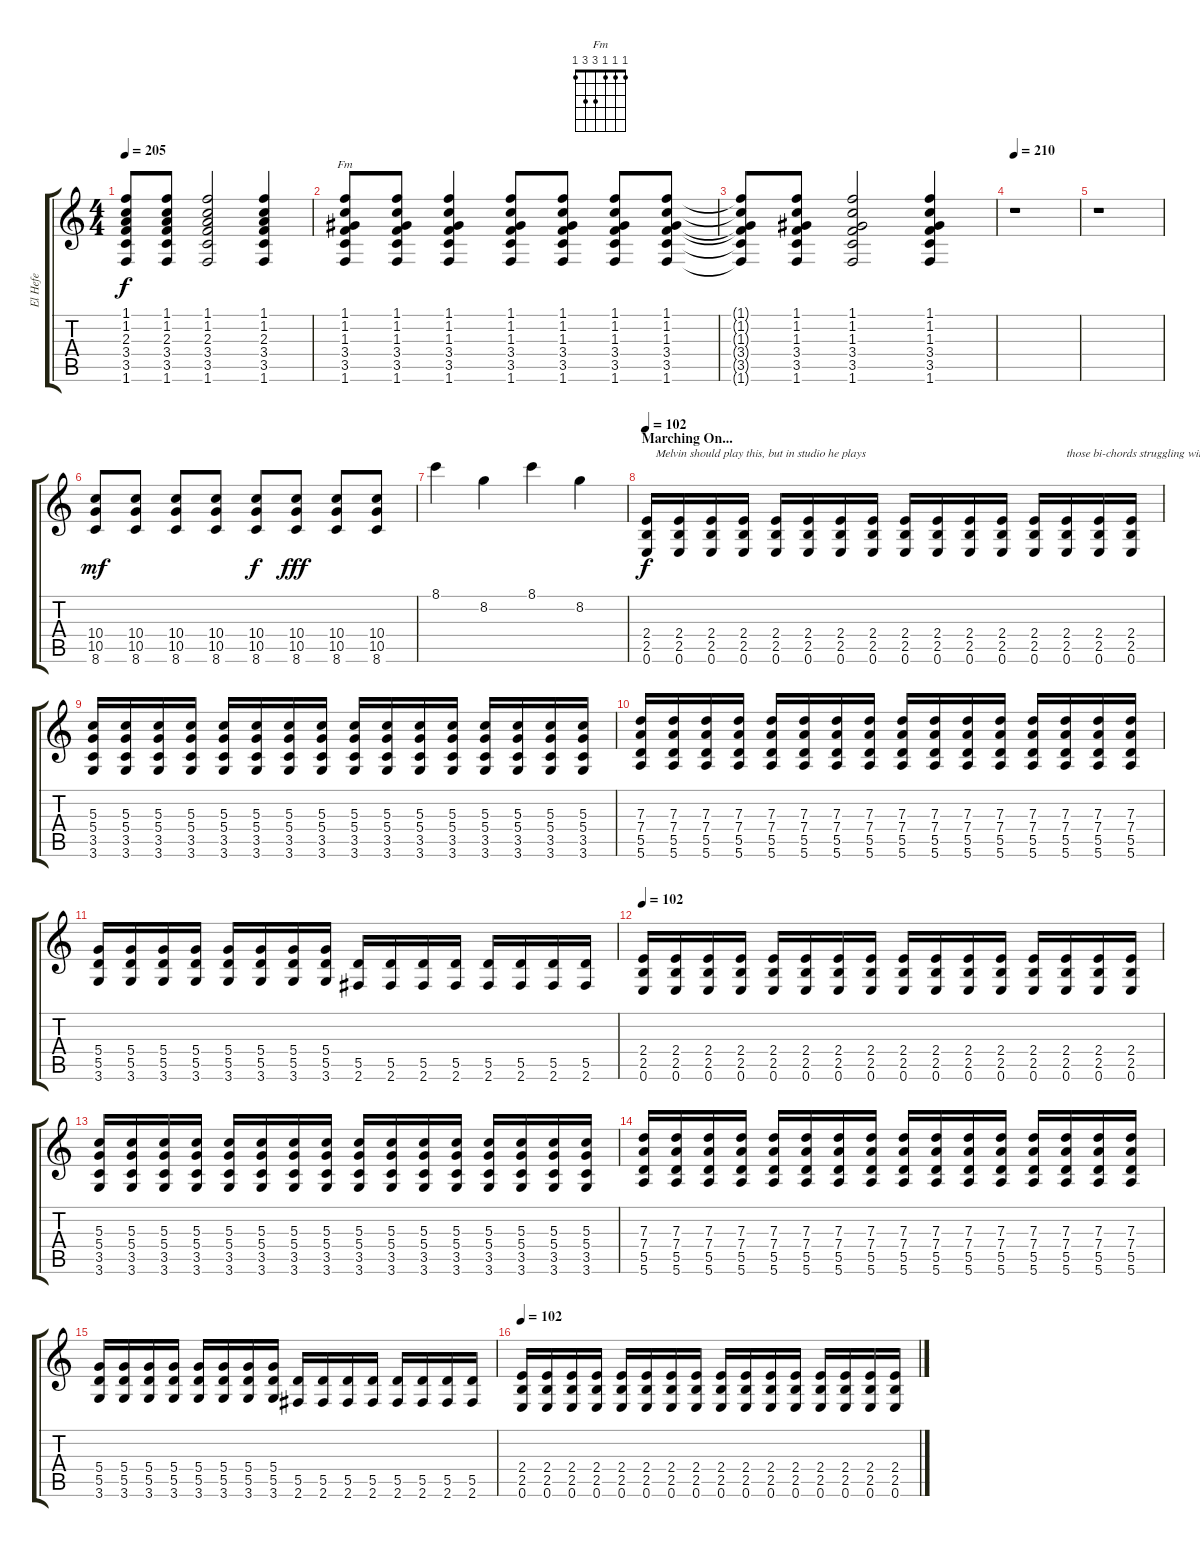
\track ("El Hefe" "El Hefe") {instrument overdrivenguitar}
\staff {score tabs}
\tuning (E4 B3 G3 D3 A2 E2) {hide}
\chord ("Fm" 1 1 1 3 3 1)
\ts (4 4)
\tempo 205
\clef g2
\ks c
(1.1{t} 1.2{t} 2.3{t} 3.4{t} 3.5{t} 1.6{t}).8{dy f} (1.1 1.2 2.3 3.4 3.5 1.6).8 (1.1 1.2 2.3 3.4 3.5 1.6).2 (1.1 1.2 2.3 3.4 3.5 1.6).4 |
(1.1 1.2 1.3 3.4 3.5 1.6).8{ch "Fm"} (1.1 1.2 1.3 3.4 3.5 1.6).8 (1.1 1.2 1.3 3.4 3.5 1.6).4 (1.1 1.2 1.3 3.4 3.5 1.6).8 (1.1 1.2 1.3 3.4 3.5 1.6).8 (1.1 1.2 1.3 3.4 3.5 1.6).8 (1.1 1.2 1.3 3.4 3.5 1.6).8 |
(1.1{t} 1.2{t} 1.3{t} 3.4{t} 3.5{t} 1.6{t}).8 (1.1 1.2 1.3 3.4 3.5 1.6).8 (1.1 1.2 1.3 3.4 3.5 1.6).2 (1.1 1.2 1.3 3.4 3.5 1.6).4 |
\tempo 210
r.1{volume 14 balance 3 instrument overdrivenguitar} |
r.1 |
(10.4 10.5 8.6).8{dy mf} (10.4 10.5 8.6).8 (10.4 10.5 8.6).8 (10.4 10.5 8.6).8 (10.4 10.5 8.6).8{dy f} (10.4 10.5 8.6).8{dy fff} (10.4 10.5 8.6).8 (10.4 10.5 8.6).8 |
8.1.4 8.2.4 8.1.4 8.2.4 |
\section ("" "Marching On...")
\tempo 102
(2.4 2.5 0.6).16{txt "   Melvin should play this, but in studio he plays" dy f volume 14 instrument distortionguitar} (2.4 2.5 0.6).16 (2.4 2.5 0.6).16 (2.4 2.5 0.6).16 (2.4 2.5 0.6).16 (2.4 2.5 0.6).16 (2.4 2.5 0.6).16 (2.4 2.5 0.6).16 (2.4 2.5 0.6).16 (2.4 2.5 0.6).16 (2.4 2.5 0.6).16 (2.4 2.5 0.6).16 (2.4 2.5 0.6).16 (2.4 2.5 0.6).16{txt "those bi-chords struggling with volume !!!"} (2.4 2.5 0.6).16 (2.4 2.5 0.6).16 |
(5.3 5.4 3.5 3.6).16 (5.3 5.4 3.5 3.6).16 (5.3 5.4 3.5 3.6).16 (5.3 5.4 3.5 3.6).16 (5.3 5.4 3.5 3.6).16 (5.3 5.4 3.5 3.6).16 (5.3 5.4 3.5 3.6).16 (5.3 5.4 3.5 3.6).16 (5.3 5.4 3.5 3.6).16 (5.3 5.4 3.5 3.6).16 (5.3 5.4 3.5 3.6).16 (5.3 5.4 3.5 3.6).16 (5.3 5.4 3.5 3.6).16 (5.3 5.4 3.5 3.6).16 (5.3 5.4 3.5 3.6).16 (5.3 5.4 3.5 3.6).16 |
(7.3 7.4 5.5 5.6).16 (7.3 7.4 5.5 5.6).16 (7.3 7.4 5.5 5.6).16 (7.3 7.4 5.5 5.6).16 (7.3 7.4 5.5 5.6).16 (7.3 7.4 5.5 5.6).16 (7.3 7.4 5.5 5.6).16 (7.3 7.4 5.5 5.6).16 (7.3 7.4 5.5 5.6).16 (7.3 7.4 5.5 5.6).16 (7.3 7.4 5.5 5.6).16 (7.3 7.4 5.5 5.6).16 (7.3 7.4 5.5 5.6).16 (7.3 7.4 5.5 5.6).16 (7.3 7.4 5.5 5.6).16 (7.3 7.4 5.5 5.6).16 |
(5.4 5.5 3.6).16 (5.4 5.5 3.6).16 (5.4 5.5 3.6).16 (5.4 5.5 3.6).16 (5.4 5.5 3.6).16 (5.4 5.5 3.6).16 (5.4 5.5 3.6).16 (5.4 5.5 3.6).16 (5.5 2.6).16 (5.5 2.6).16 (5.5 2.6).16 (5.5 2.6).16 (5.5 2.6).16 (5.5 2.6).16 (5.5 2.6).16 (5.5 2.6).16 |
\tempo 102
(2.4 2.5 0.6).16{volume 14 instrument distortionguitar} (2.4 2.5 0.6).16 (2.4 2.5 0.6).16 (2.4 2.5 0.6).16 (2.4 2.5 0.6).16 (2.4 2.5 0.6).16 (2.4 2.5 0.6).16 (2.4 2.5 0.6).16 (2.4 2.5 0.6).16 (2.4 2.5 0.6).16 (2.4 2.5 0.6).16 (2.4 2.5 0.6).16 (2.4 2.5 0.6).16 (2.4 2.5 0.6).16 (2.4 2.5 0.6).16 (2.4 2.5 0.6).16 |
(5.3 5.4 3.5 3.6).16 (5.3 5.4 3.5 3.6).16 (5.3 5.4 3.5 3.6).16 (5.3 5.4 3.5 3.6).16 (5.3 5.4 3.5 3.6).16 (5.3 5.4 3.5 3.6).16 (5.3 5.4 3.5 3.6).16 (5.3 5.4 3.5 3.6).16 (5.3 5.4 3.5 3.6).16 (5.3 5.4 3.5 3.6).16 (5.3 5.4 3.5 3.6).16 (5.3 5.4 3.5 3.6).16 (5.3 5.4 3.5 3.6).16 (5.3 5.4 3.5 3.6).16 (5.3 5.4 3.5 3.6).16 (5.3 5.4 3.5 3.6).16 |
(7.3 7.4 5.5 5.6).16 (7.3 7.4 5.5 5.6).16 (7.3 7.4 5.5 5.6).16 (7.3 7.4 5.5 5.6).16 (7.3 7.4 5.5 5.6).16 (7.3 7.4 5.5 5.6).16 (7.3 7.4 5.5 5.6).16 (7.3 7.4 5.5 5.6).16 (7.3 7.4 5.5 5.6).16 (7.3 7.4 5.5 5.6).16 (7.3 7.4 5.5 5.6).16 (7.3 7.4 5.5 5.6).16 (7.3 7.4 5.5 5.6).16 (7.3 7.4 5.5 5.6).16 (7.3 7.4 5.5 5.6).16 (7.3 7.4 5.5 5.6).16 |
(5.4 5.5 3.6).16 (5.4 5.5 3.6).16 (5.4 5.5 3.6).16 (5.4 5.5 3.6).16 (5.4 5.5 3.6).16 (5.4 5.5 3.6).16 (5.4 5.5 3.6).16 (5.4 5.5 3.6).16 (5.5 2.6).16 (5.5 2.6).16 (5.5 2.6).16 (5.5 2.6).16 (5.5 2.6).16 (5.5 2.6).16 (5.5 2.6).16 (5.5 2.6).16 |
\tempo 102
(2.4 2.5 0.6).16{volume 14 instrument distortionguitar} (2.4 2.5 0.6).16 (2.4 2.5 0.6).16 (2.4 2.5 0.6).16 (2.4 2.5 0.6).16 (2.4 2.5 0.6).16 (2.4 2.5 0.6).16 (2.4 2.5 0.6).16 (2.4 2.5 0.6).16 (2.4 2.5 0.6).16 (2.4 2.5 0.6).16 (2.4 2.5 0.6).16 (2.4 2.5 0.6).16 (2.4 2.5 0.6).16 (2.4 2.5 0.6).16 (2.4 2.5 0.6).16
